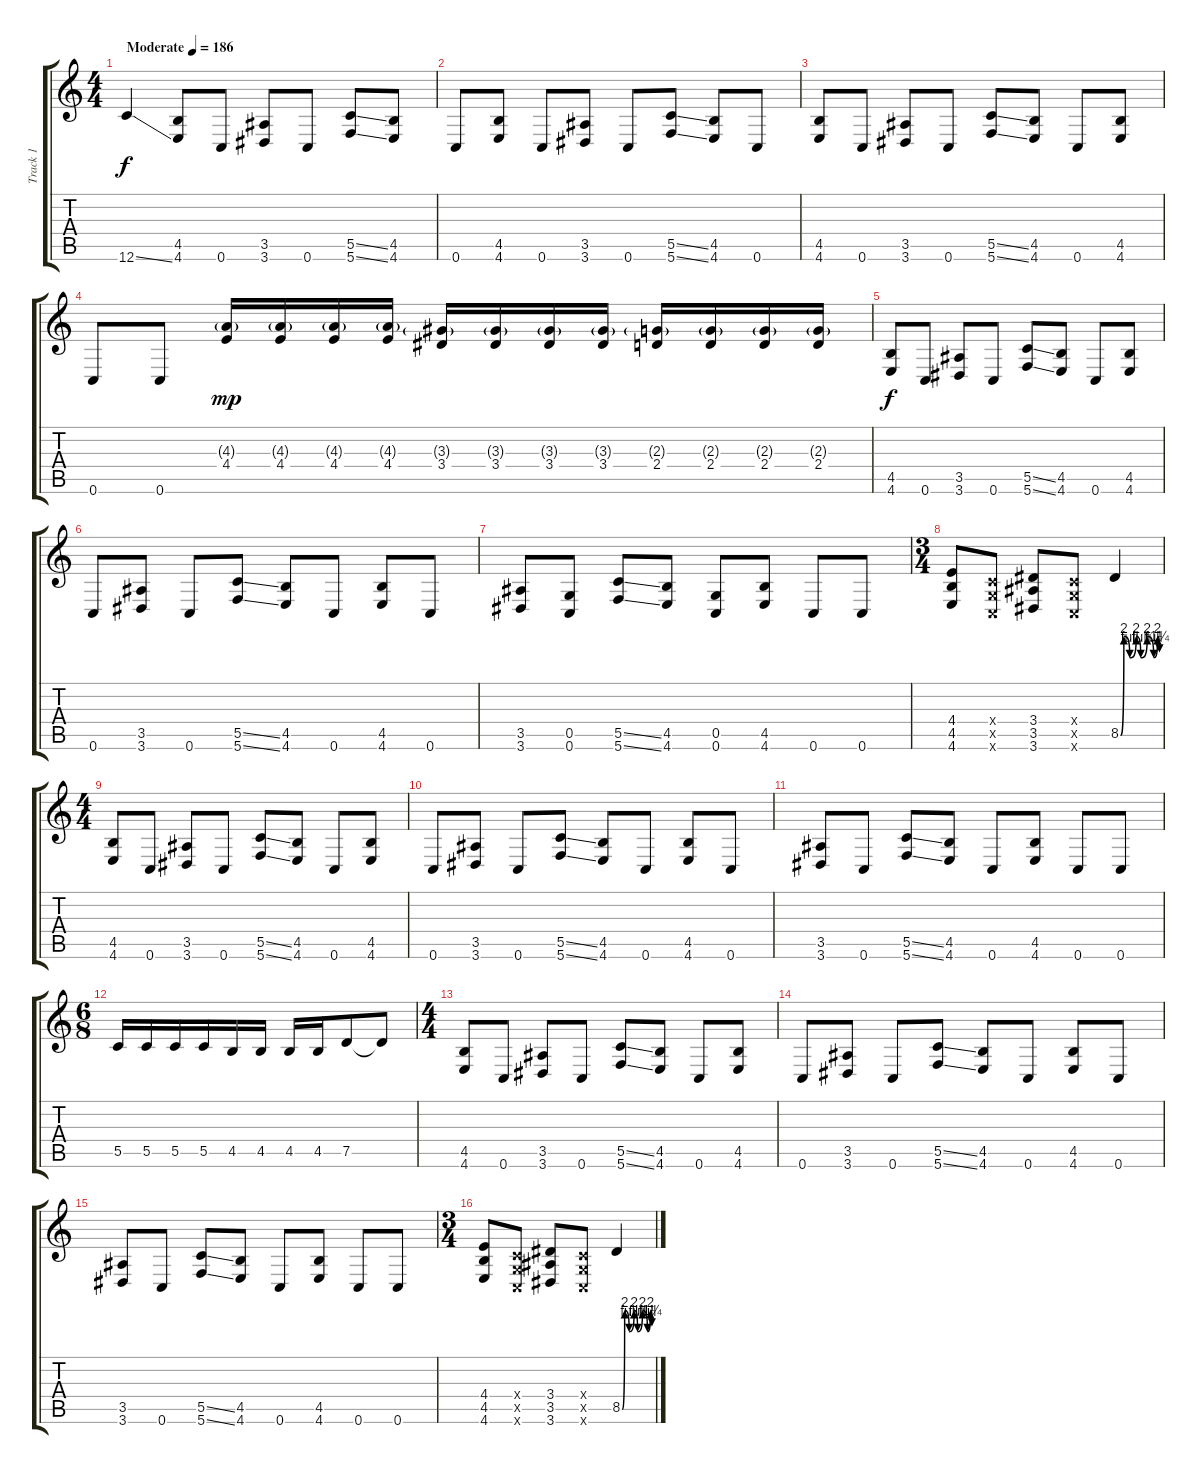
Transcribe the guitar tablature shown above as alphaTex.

\track ("Track 1" "Track 1") {instrument distortionguitar}
\staff {score tabs}
\tuning (D4 A3 F3 C3 G2 C2) {hide}
\ts (4 4)
\tempo (186 "Moderate")
\clef g2
\ks c
12.6{ss}.4{dy f instrument distortionguitar} (4.5 4.6).8 0.6.8 (3.5 3.6).8 0.6.8 (5.5{ss} 5.6{ss}).8 (4.5 4.6).8 |
0.6.8 (4.5 4.6).8 0.6.8 (3.5 3.6).8 0.6.8 (5.5{ss} 5.6{ss}).8 (4.5 4.6).8 0.6.8 |
(4.5 4.6).8 0.6.8 (3.5 3.6).8 0.6.8 (5.5{ss} 5.6{ss}).8 (4.5 4.6).8 0.6.8 (4.5 4.6).8 |
0.6.8 0.6.8 (4.3{g} 4.4).16{dy mp} (4.3{g} 4.4).16 (4.3{g} 4.4).16 (4.3{g} 4.4).16 (3.3{g} 3.4).16 (3.3{g} 3.4).16 (3.3{g} 3.4).16 (3.3{g} 3.4).16 (2.3{g} 2.4).16 (2.3{g} 2.4).16 (2.3{g} 2.4).16 (2.3{g} 2.4).16 |
(4.5 4.6).8{dy f} 0.6.8 (3.5 3.6).8 0.6.8 (5.5{ss} 5.6{ss}).8 (4.5 4.6).8 0.6.8 (4.5 4.6).8 |
0.6.8 (3.5 3.6).8 0.6.8 (5.5{ss} 5.6{ss}).8 (4.5 4.6).8 0.6.8 (4.5 4.6).8 0.6.8 |
(3.5 3.6).8 (0.5 0.6).8 (5.5{ss} 5.6{ss}).8 (4.5 4.6).8 (0.5 0.6).8 (4.5 4.6).8 0.6.8 0.6.8 |
\ts (3 4)
(4.4 4.5 4.6).8 (0.4{x} 0.5{x} 0.6{x}).8 (3.4 3.5 3.6).8 (0.4{x} 0.5{x} 0.6{x}).8 8.5{be (custom 0 0 5 8 14 4 24 8 31 4 41 8 51 4 57 8 60 5)}.4{instrument guitarharmonics} |
\ts (4 4)
(4.5 4.6).8{instrument distortionguitar} 0.6.8 (3.5 3.6).8 0.6.8 (5.5{ss} 5.6{ss}).8 (4.5 4.6).8 0.6.8 (4.5 4.6).8 |
0.6.8 (3.5 3.6).8 0.6.8 (5.5{ss} 5.6{ss}).8 (4.5 4.6).8 0.6.8 (4.5 4.6).8 0.6.8 |
(3.5 3.6).8 0.6.8 (5.5{ss} 5.6{ss}).8 (4.5 4.6).8 0.6.8 (4.5 4.6).8 0.6.8 0.6.8 |
\ts (6 8)
5.5.16 5.5.16 5.5.16 5.5.16 4.5.16 4.5.16 4.5.16 4.5.16 7.5.8 7.5{t}.8 |
\ts (4 4)
(4.5 4.6).8{instrument distortionguitar} 0.6.8 (3.5 3.6).8 0.6.8 (5.5{ss} 5.6{ss}).8 (4.5 4.6).8 0.6.8 (4.5 4.6).8 |
0.6.8 (3.5 3.6).8 0.6.8 (5.5{ss} 5.6{ss}).8 (4.5 4.6).8 0.6.8 (4.5 4.6).8 0.6.8 |
(3.5 3.6).8 0.6.8 (5.5{ss} 5.6{ss}).8 (4.5 4.6).8 0.6.8 (4.5 4.6).8 0.6.8 0.6.8 |
\ts (3 4)
(4.4 4.5 4.6).8 (0.4{x} 0.5{x} 0.6{x}).8 (3.4 3.5 3.6).8 (0.4{x} 0.5{x} 0.6{x}).8 8.5{be (custom 0 0 5 8 14 4 24 8 31 4 41 8 51 4 57 8 60 5)}.4{instrument guitarharmonics}
